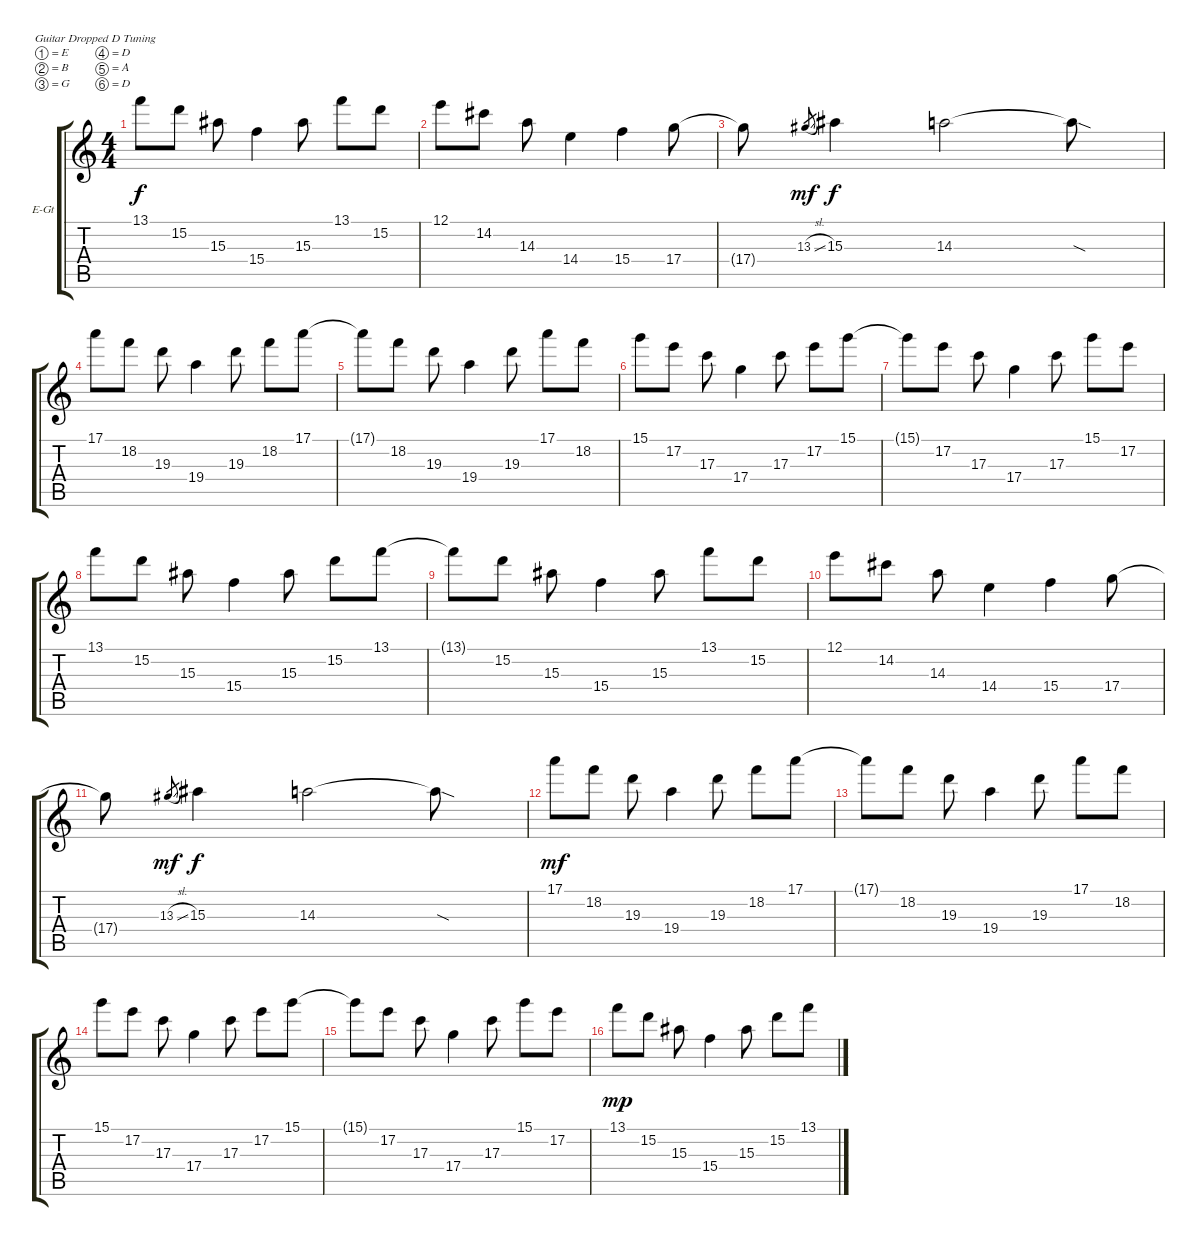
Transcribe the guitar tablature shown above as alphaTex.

\bracketExtendMode groupsimilarinstruments
\firstSystemTrackNameOrientation horizontal
\otherSystemsTrackNameOrientation horizontal
\track ("Electric Guitar 3" "E-Gt") {instrument distortionguitar}
\staff {score tabs}
\tuning (E4 B3 G3 D3 A2 D2)
\ts (4 4)
\tempo (142 hide)
\clef g2
\ks c
13.1{t}.8{dy f} 15.2.8 15.3.8 15.4.4 15.3.8 13.1.8 15.2.8 |
12.1.8 14.2.8 14.3.8 14.4.4 15.4.4 17.4.8 |
17.4{t}.8 13.3{sl}.8{gr dy mf} 15.3.4{dy f} 14.3.2 14.3{sod t}.8 |
17.1.8 18.2.8 19.3.8 19.4.4 19.3.8 18.2.8 17.1.8 |
17.1{t}.8 18.2.8 19.3.8 19.4.4 19.3.8 17.1.8 18.2.8 |
15.1.8 17.2.8 17.3.8 17.4.4 17.3.8 17.2.8 15.1.8 |
15.1{t}.8 17.2.8 17.3.8 17.4.4 17.3.8 15.1.8 17.2.8 |
13.1.8 15.2.8 15.3.8 15.4.4 15.3.8 15.2.8 13.1.8 |
13.1{t}.8 15.2.8 15.3.8 15.4.4 15.3.8 13.1.8 15.2.8 |
12.1.8 14.2.8 14.3.8 14.4.4 15.4.4 17.4.8 |
17.4{t}.8 13.3{sl}.8{gr dy mf} 15.3.4{dy f} 14.3.2 14.3{sod t}.8 |
17.1.8{dy mf} 18.2.8 19.3.8 19.4.4 19.3.8 18.2.8 17.1.8 |
17.1{t}.8 18.2.8 19.3.8 19.4.4 19.3.8 17.1.8 18.2.8 |
15.1.8 17.2.8 17.3.8 17.4.4 17.3.8 17.2.8 15.1.8 |
15.1{t}.8 17.2.8 17.3.8 17.4.4 17.3.8 15.1.8 17.2.8 |
13.1.8{dy mp} 15.2.8 15.3.8 15.4.4 15.3.8 15.2.8 13.1.8
